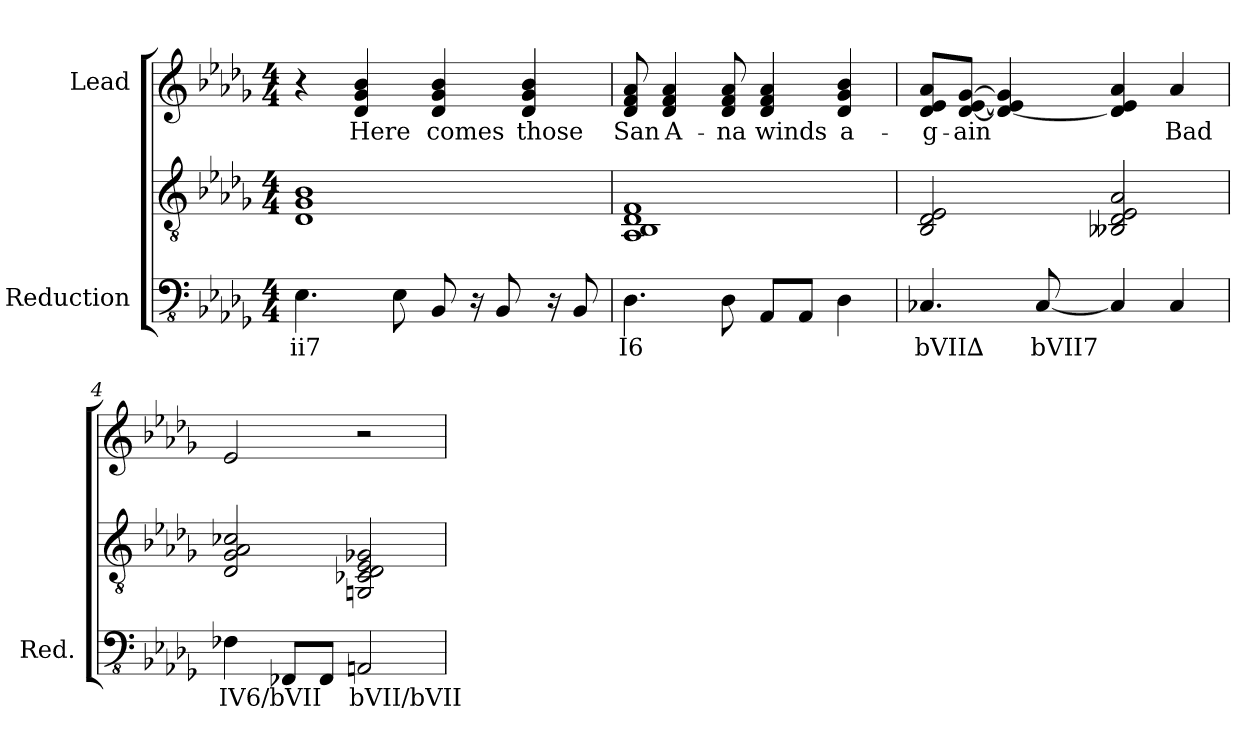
**kern	**text	**kern	**kern	**text
*part2	*part2	*part2	*part1	*part1
*staff3	*staff3	*staff2	*staff1	*staff1
*I"Reduction	*	*	*I"Lead	*
*I'Red.	*	*	*	*
!!LO:PB:g=z
*clefFv4	*	*clefGv2	*clefG2	*
*k[b-e-a-d-g-]	*	*k[b-e-a-d-g-]	*k[b-e-a-d-g-]	*
*D-:	*	*D-:	*D-:	*
*M4/4	*	*M4/4	*M4/4	*
=1	=1	=1	=1	=1
!	!LO:LY:b:color=#000000	!	!	!
4.EE-i\	ii7	1D-i 1G-i 1B-i	4r	.
!	!	!	!	!LO:LY:b:color=#000000
.	.	.	4d-i/ 4g-i 4b-i	Here
8EE-i\	.	.	.	.
!	!	!	!	!LO:LY:b:color=#000000
8BBB-i/	.	.	4d-i/ 4g-i 4b-i	comes
16r	.	.	.	.
8BBB-i/	.	.	.	.
!	!	!	!	!LO:LY:b:color=#000000
.	.	.	4d-i/ 4g-i 4b-i	those
16r	.	.	.	.
8BBB-i/	.	.	.	.
=2	=2	=2	=2	=2
!	!LO:LY:b:color=#000000	!	!	!
!	!	!	!	!LO:LY:b:color=#000000
4.DD-i\	I6	1AA-i 1BB-i 1D-i 1Fi	8d-i/ 8fi 8a-i	San
!	!	!	!	!LO:LY:b:color=#000000
.	.	.	4d-i/ 4fi 4a-i	A-
!	!	!	!	!LO:LY:b:color=#000000
8DD-i\	.	.	8d-i/ 8fi 8a-i	-na
!	!	!	!	!LO:LY:b:color=#000000
8AAA-i/L	.	.	4d-i/ 4fi 4a-i	winds
8AAA-i/J	.	.	.	.
!	!	!	!	!LO:LY:b:color=#000000
4DD-i\	.	.	4d-i/ 4g-i 4b-i	a-
=3	=3	=3	=3	=3
!	!LO:LY:b:color=#000000	!	!	!
!	!	!	!	!LO:LY:b:color=#000000
4.CC-Xi/	bVII∆	2BB-i/ 2D-i 2E-i	8d-i/ 8e-i 8a-iL	-g-
!	!	!	!	!LO:LY:b:color=#000000
.	.	.	[<8d-i/ [>8e-i [>8g-iJ	-ain
.	.	.	4d-i/_< 4e-i] 4g-i]	.
!	!LO:LY:b:color=#000000	!	!	!
[<8CC-i/	bVII7	.	.	.
4CC-i/]	.	2BB--Xi/ 2D-i 2E-i 2A-i	4d-i/] 4e-i 4a-i	.
!	!	!	!	!LO:LY:b:color=#000000
4CC-i/	.	.	4a-i/	Bad
=4	=4	=4	=4	=4
!	!LO:LY:b:color=#000000	!	!	!
4FF-Xi\	IV6/bVII	2D-i/ 2G-i 2A-i 2c-Xi	2e-i/	.
8FFF-Xi/L	.	.	.	.
8FFF-i/J	.	.	.	.
!	!LO:LY:b:color=#000000	!	!	!
!	!	!	!	!LO:LY:b:color=#000000
2AAAni/	bVII/bVII	2GGni/ 2C-Xi 2D-i 2E-i 2G-Xi	2r	news
=	=	=	=	=
*-	*-	*-	*-	*-
